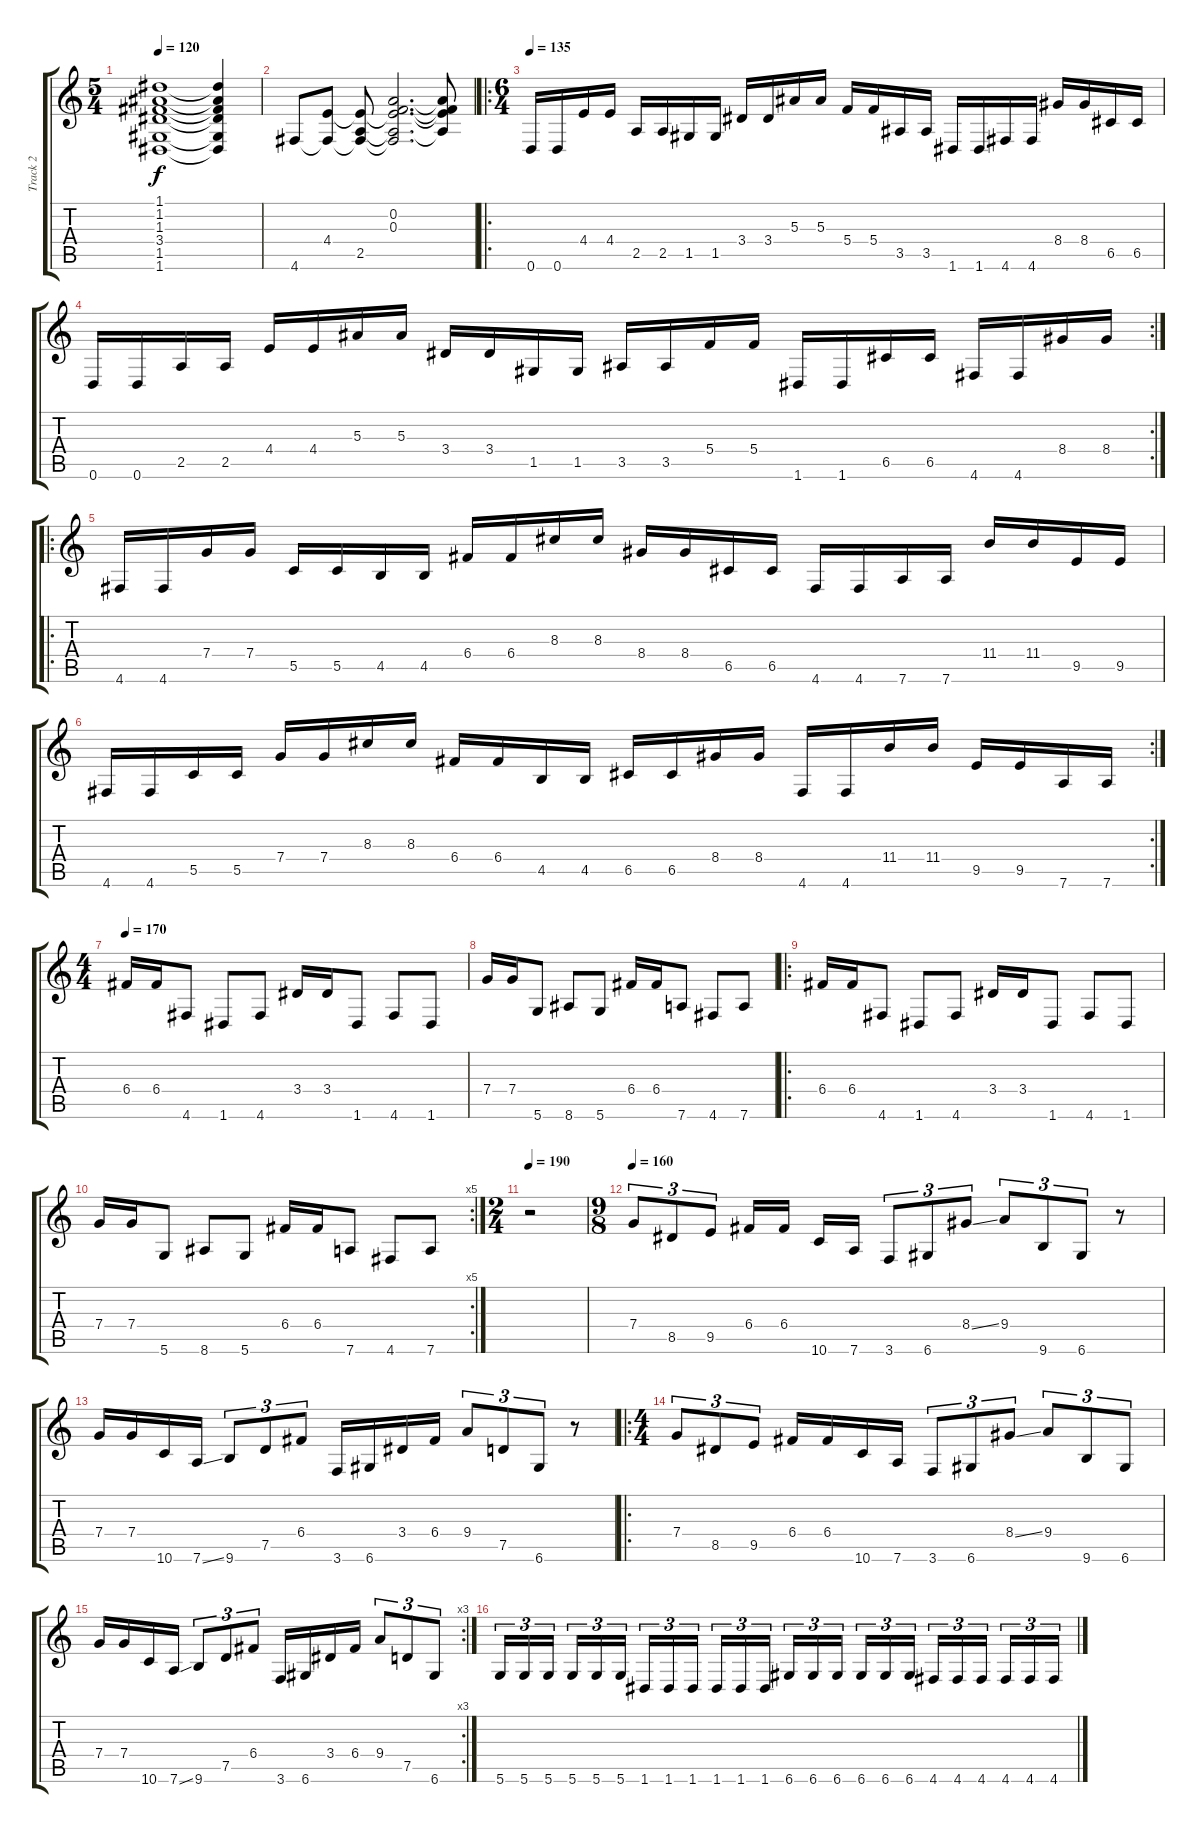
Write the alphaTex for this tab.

\track ("Track 2" "Track 2") {instrument distortionguitar}
\staff {score tabs}
\tuning (D4 A3 F3 C3 G2 D2) {hide}
\ts (5 4)
\tempo 120
\clef g2
\ks c
(1.1 1.2 1.3 3.4 1.5 1.6).1{dy f} (1.1{t} 1.2{t} 1.3{t} 3.4{t} 1.5{t} 1.6{t}).4 |
4.6.8 (4.4 4.6{t}).8 (4.4{t} 2.5 4.6{t}).8 (0.2 0.3 4.4{t} 2.5{t} 4.6{t}).2{d} (0.2{t} 0.3{t} 4.4{t} 2.5{t}).8 |
\ro
\ts (6 4)
\tempo 135
0.6.16 0.6.16 4.4.16 4.4.16 2.5.16 2.5.16 1.5.16 1.5.16 3.4.16 3.4.16 5.3.16 5.3.16 5.4.16 5.4.16 3.5.16 3.5.16 1.6.16 1.6.16 4.6.16 4.6.16 8.4.16 8.4.16 6.5.16 6.5.16 |
\rc 2
0.6.16 0.6.16 2.5.16 2.5.16 4.4.16 4.4.16 5.3.16 5.3.16 3.4.16 3.4.16 1.5.16 1.5.16 3.5.16 3.5.16 5.4.16 5.4.16 1.6.16 1.6.16 6.5.16 6.5.16 4.6.16 4.6.16 8.4.16 8.4.16 |
\ro
4.6.16 4.6.16 7.4.16 7.4.16 5.5.16 5.5.16 4.5.16 4.5.16 6.4.16 6.4.16 8.3.16 8.3.16 8.4.16 8.4.16 6.5.16 6.5.16 4.6.16 4.6.16 7.6.16 7.6.16 11.4.16 11.4.16 9.5.16 9.5.16 |
\rc 2
4.6.16 4.6.16 5.5.16 5.5.16 7.4.16 7.4.16 8.3.16 8.3.16 6.4.16 6.4.16 4.5.16 4.5.16 6.5.16 6.5.16 8.4.16 8.4.16 4.6.16 4.6.16 11.4.16 11.4.16 9.5.16 9.5.16 7.6.16 7.6.16 |
\ts (4 4)
\tempo 170
6.4.16 6.4.16 4.6.8 1.6.8 4.6.8 3.4.16 3.4.16 1.6.8 4.6.8 1.6.8 |
7.4.16 7.4.16 5.6.8 8.6.8 5.6.8 6.4.16 6.4.16 7.6.8 4.6.8 7.6.8 |
\ro
6.4.16 6.4.16 4.6.8 1.6.8 4.6.8 3.4.16 3.4.16 1.6.8 4.6.8 1.6.8 |
\rc 5
7.4.16 7.4.16 5.6.8 8.6.8 5.6.8 6.4.16 6.4.16 7.6.8 4.6.8 7.6.8 |
\ts (2 4)
\tempo 190
r.2 |
\ts (9 8)
\tempo 160
7.4.8{tu (3 2)} 8.5.8{tu (3 2)} 9.5.8{tu (3 2)} 6.4.16 6.4.16 10.6.16 7.6.16 3.6.8{tu (3 2)} 6.6.8{tu (3 2)} 8.4{ss}.8{tu (3 2)} 9.4.8{tu (3 2)} 9.6.8{tu (3 2)} 6.6.8{tu (3 2)} r.8 |
7.4.16 7.4.16 10.6.16 7.6{ss}.16 9.6.8{tu (3 2)} 7.5.8{tu (3 2)} 6.4.8{tu (3 2)} 3.6.16 6.6.16 3.4.16 6.4.16 9.4.8{tu (3 2)} 7.5.8{tu (3 2)} 6.6.8{tu (3 2)} r.8 |
\ro
\ts (4 4)
7.4.8{tu (3 2)} 8.5.8{tu (3 2)} 9.5.8{tu (3 2)} 6.4.16 6.4.16 10.6.16 7.6.16 3.6.8{tu (3 2)} 6.6.8{tu (3 2)} 8.4{ss}.8{tu (3 2)} 9.4.8{tu (3 2)} 9.6.8{tu (3 2)} 6.6.8{tu (3 2)} |
\rc 3
7.4.16 7.4.16 10.6.16 7.6{ss}.16 9.6.8{tu (3 2)} 7.5.8{tu (3 2)} 6.4.8{tu (3 2)} 3.6.16 6.6.16 3.4.16 6.4.16 9.4.8{tu (3 2)} 7.5.8{tu (3 2)} 6.6.8{tu (3 2)} |
5.6.16{tu (3 2)} 5.6.16{tu (3 2)} 5.6.16{tu (3 2) beam splitsecondary} 5.6.16{tu (3 2)} 5.6.16{tu (3 2)} 5.6.16{tu (3 2)} 1.6.16{tu (3 2)} 1.6.16{tu (3 2)} 1.6.16{tu (3 2) beam splitsecondary} 1.6.16{tu (3 2)} 1.6.16{tu (3 2)} 1.6.16{tu (3 2)} 6.6.16{tu (3 2)} 6.6.16{tu (3 2)} 6.6.16{tu (3 2) beam splitsecondary} 6.6.16{tu (3 2)} 6.6.16{tu (3 2)} 6.6.16{tu (3 2)} 4.6.16{tu (3 2)} 4.6.16{tu (3 2)} 4.6.16{tu (3 2) beam splitsecondary} 4.6.16{tu (3 2)} 4.6.16{tu (3 2)} 4.6.16{tu (3 2)}
